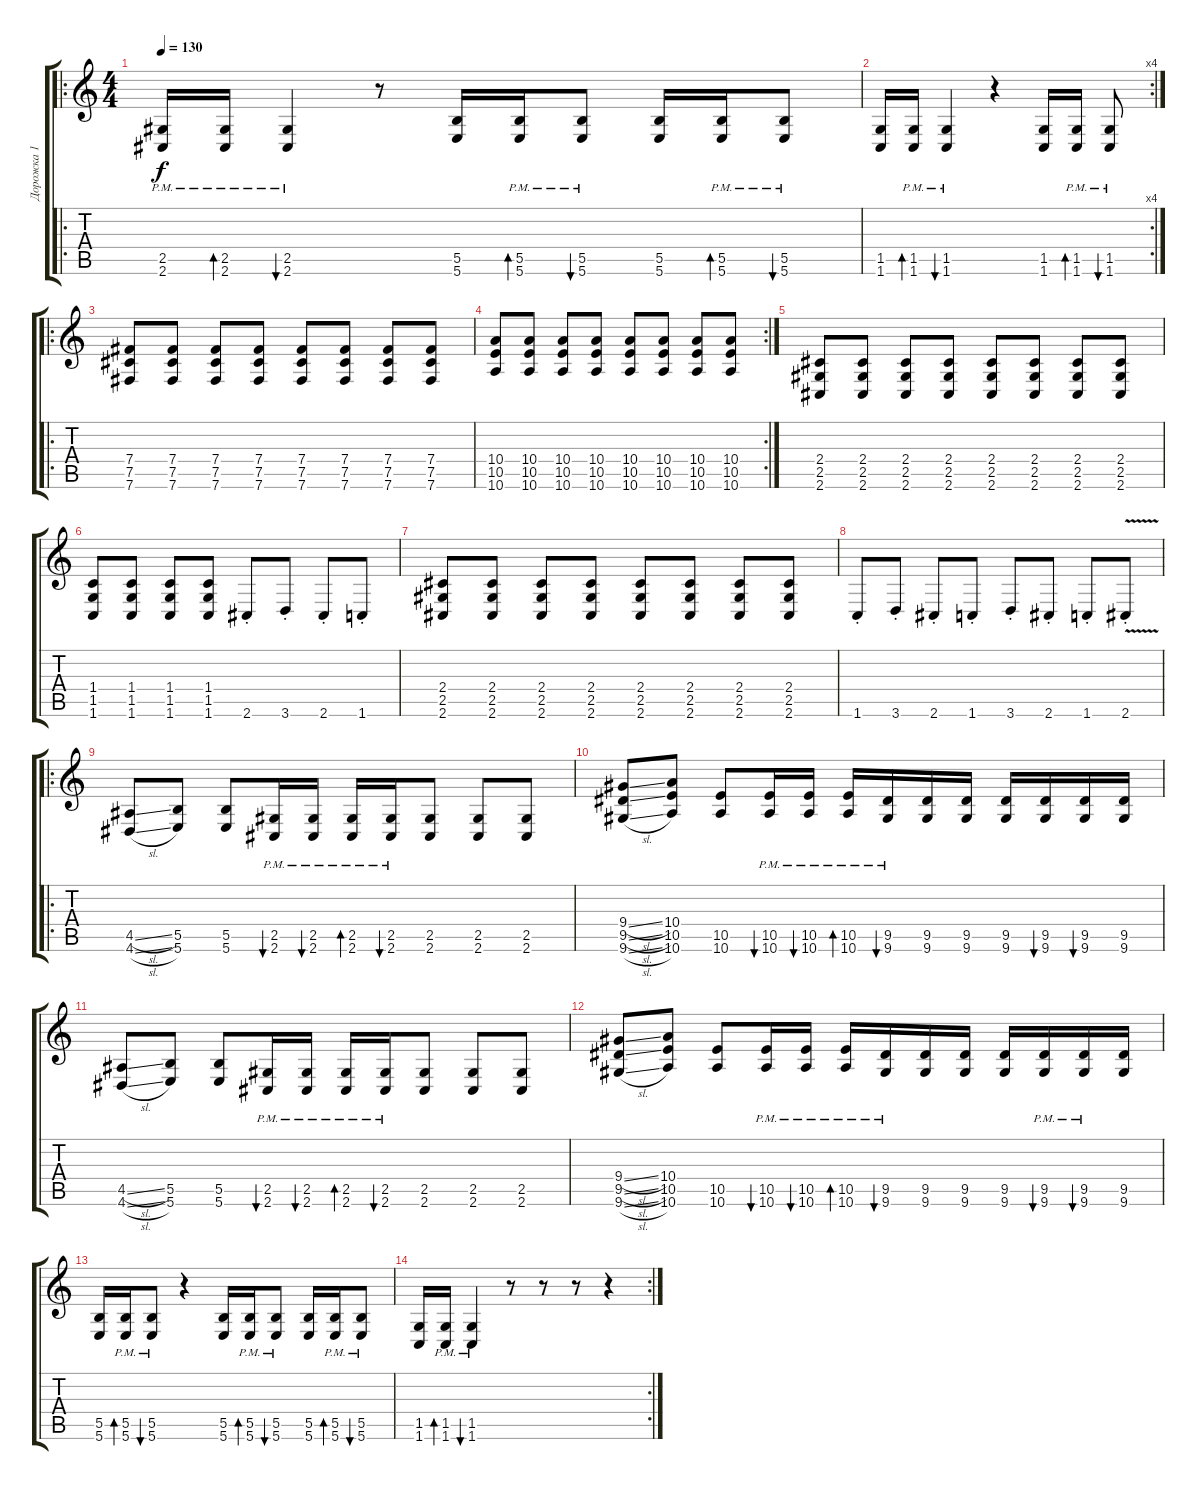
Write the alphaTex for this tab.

\track ("Дорожка 1" "Дорожка 1") {instrument distortionguitar}
\staff {score tabs}
\tuning (Db4 Ab3 E3 B2 Gb2 B1) {hide}
\ro
\ts (4 4)
\tempo 130
\clef g2
\ks c
(2.5{pm} 2.6{pm}).16{dy f} (2.5{pm} 2.6{pm}).16{bd 60} (2.5{pm} 2.6{pm}).4{bu 60} r.8 (5.5 5.6).16 (5.5{pm} 5.6{pm}).16{bd 60} (5.5{pm} 5.6{pm}).8{bu 60} (5.5 5.6).16 (5.5{pm} 5.6{pm}).16{bd 60} (5.5{pm} 5.6{pm}).8{bu 60} |
\rc 4
(1.5 1.6).16 (1.5{pm} 1.6{pm}).16{bd 60} (1.5{pm} 1.6{pm}).4{bu 60} r.4 (1.5 1.6).16 (1.5{pm} 1.6{pm}).16{bd 60} (1.5{pm} 1.6{pm}).8{bu 60} |
\ro
(7.4 7.5 7.6).8 (7.4 7.5 7.6).8 (7.4 7.5 7.6).8 (7.4 7.5 7.6).8 (7.4 7.5 7.6).8 (7.4 7.5 7.6).8 (7.4 7.5 7.6).8 (7.4 7.5 7.6).8 |
\rc 2
(10.4 10.5 10.6).8 (10.4 10.5 10.6).8 (10.4 10.5 10.6).8 (10.4 10.5 10.6).8 (10.4 10.5 10.6).8 (10.4 10.5 10.6).8 (10.4 10.5 10.6).8 (10.4 10.5 10.6).8 |
(2.4 2.5 2.6).8 (2.4 2.5 2.6).8 (2.4 2.5 2.6).8 (2.4 2.5 2.6).8 (2.4 2.5 2.6).8 (2.4 2.5 2.6).8 (2.4 2.5 2.6).8 (2.4 2.5 2.6).8 |
(1.4 1.5 1.6).8 (1.4 1.5 1.6).8 (1.4 1.5 1.6).8 (1.4 1.5 1.6).8 2.6{st}.8 3.6{st}.8 2.6{st}.8 1.6{st}.8 |
(2.4 2.5 2.6).8 (2.4 2.5 2.6).8 (2.4 2.5 2.6).8 (2.4 2.5 2.6).8 (2.4 2.5 2.6).8 (2.4 2.5 2.6).8 (2.4 2.5 2.6).8 (2.4 2.5 2.6).8 |
1.6{st}.8 3.6{st}.8 2.6{st}.8 1.6{st}.8 3.6{st}.8 2.6{st}.8 1.6{st}.8 2.6{v st}.8 |
\ro
(4.5{sl} 4.6{sl}).8 (5.5 5.6).8 (5.5 5.6).8 (2.5{pm} 2.6{pm}).16{bu 60} (2.5{pm} 2.6{pm}).16{bu 60} (2.5{pm} 2.6{pm}).16{bd 60} (2.5{pm} 2.6{pm}).16{bu 60} (2.5 2.6).8 (2.5 2.6).8 (2.5 2.6).8 |
(9.4{sl} 9.5{sl} 9.6{sl}).8 (10.4 10.5 10.6).8 (10.5 10.6).8 (10.5{pm} 10.6{pm}).16{bu 60} (10.5{pm} 10.6{pm}).16{bu 60} (10.5{pm} 10.6{pm}).16{bd 60} (9.5{pm} 9.6{pm}).16{bu 60} (9.5 9.6).16 (9.5 9.6).16 (9.5 9.6).16 (9.5 9.6).16{bu 60} (9.5 9.6).16{bu 60} (9.5 9.6).16 |
(4.5{sl} 4.6{sl}).8 (5.5 5.6).8 (5.5 5.6).8 (2.5{pm} 2.6{pm}).16{bu 60} (2.5{pm} 2.6{pm}).16{bu 60} (2.5{pm} 2.6{pm}).16{bd 60} (2.5{pm} 2.6{pm}).16{bu 60} (2.5 2.6).8 (2.5 2.6).8 (2.5 2.6).8 |
(9.4{sl} 9.5{sl} 9.6{sl}).8 (10.4 10.5 10.6).8 (10.5 10.6).8 (10.5{pm} 10.6{pm}).16{bu 60} (10.5{pm} 10.6{pm}).16{bu 60} (10.5{pm} 10.6{pm}).16{bd 60} (9.5{pm} 9.6{pm}).16{bu 60} (9.5 9.6).16 (9.5 9.6).16 (9.5 9.6).16 (9.5{pm} 9.6{pm}).16{bu 60} (9.5{pm} 9.6{pm}).16{bu 60} (9.5 9.6).16 |
(5.5 5.6).16 (5.5{pm} 5.6{pm}).16{bd 60} (5.5{pm} 5.6{pm}).8{bu 60} r.4 (5.5 5.6).16 (5.5{pm} 5.6{pm}).16{bd 60} (5.5{pm} 5.6{pm}).8{bu 60} (5.5 5.6).16 (5.5{pm} 5.6{pm}).16{bd 60} (5.5{pm} 5.6{pm}).8{bu 60} |
\rc 2
(1.5 1.6).16 (1.5{pm} 1.6{pm}).16{bd 60} (1.5{pm} 1.6{pm}).4{bu 60} r.8 r.8 r.8 r.4
